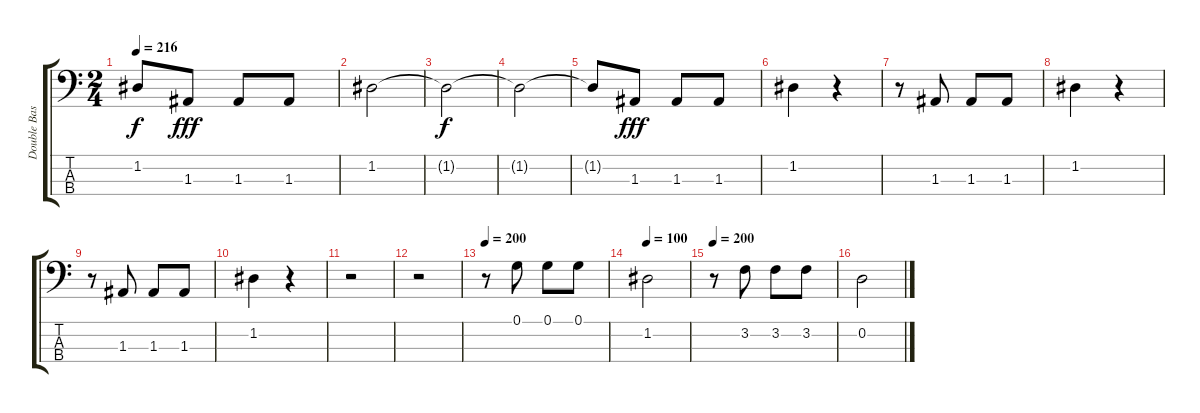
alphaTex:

\track ("Double Bass" "Double Bas") {instrument contrabass}
\staff {score tabs}
\tuning (G2 D2 A1 E1) {hide}
\ts (2 4)
\tempo 216
\clef f4
\ks c
1.2{t}.8{dy f} 1.3.8{dy fff} 1.3.8 1.3.8 |
1.2.2 |
1.2{t}.2{dy f} |
1.2{t}.2 |
1.2{t}.8 1.3.8{dy fff} 1.3.8 1.3.8 |
1.2.4 r.4 |
r.8 1.3.8 1.3.8 1.3.8 |
1.2.4 r.4 |
r.8 1.3.8 1.3.8 1.3.8 |
1.2.4 r.4 |
r.2 |
r.2 |
\tempo 200
r.8 0.1.8 0.1.8 0.1.8 |
\tempo 100
1.2.2 |
\tempo 200
r.8 3.2.8 3.2.8 3.2.8 |
0.2.2
